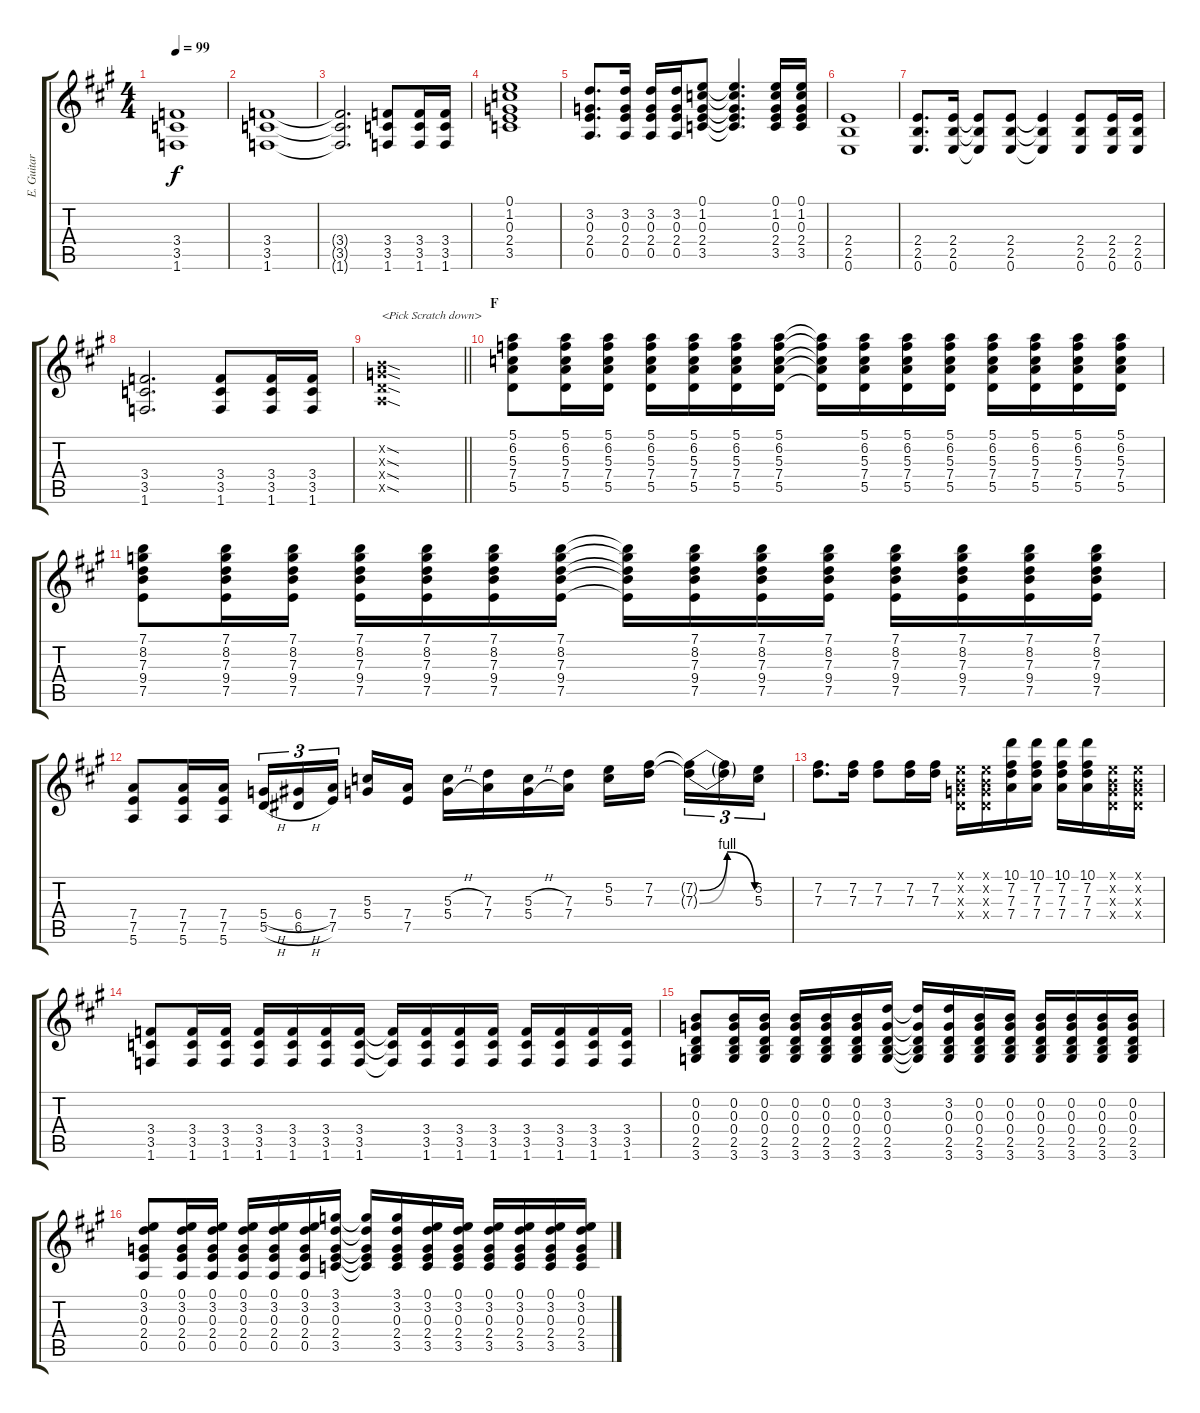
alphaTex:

\track ("E. Guitar I" "E. Guitar ") {instrument overdrivenguitar}
\staff {score tabs}
\tuning (E4 B3 G3 D3 A2 E2) {hide}
\ts (4 4)
\tempo 99
\clef g2
\ks a
(3.4{t} 3.5{t} 1.6{t}).1{dy f} |
(3.4 3.5 1.6).1 |
(3.4{t} 3.5{t} 1.6{t}).2{d} (3.4 3.5 1.6).8 (3.4 3.5 1.6).16 (3.4 3.5 1.6).16 |
(0.1 1.2 0.3 2.4 3.5).1 |
(3.2 0.3 2.4 0.5).8{d} (3.2 0.3 2.4 0.5).16 (3.2 0.3 2.4 0.5).16 (3.2 0.3 2.4 0.5).16 (0.1 1.2 0.3 2.4 3.5).8 (0.1{t} 1.2{t} 0.3{t} 2.4{t} 3.5{t}).4{d} (0.1 1.2 0.3 2.4 3.5).16 (0.1 1.2 0.3 2.4 3.5).16 |
(2.4 2.5 0.6).1 |
(2.4 2.5 0.6).8{d} (2.4 2.5 0.6).16 (2.4{t} 2.5{t} 0.6{t}).8 (2.4 2.5 0.6).8 (2.4{t} 2.5{t} 0.6{t}).4 (2.4 2.5 0.6).8 (2.4 2.5 0.6).16 (2.4 2.5 0.6).16 |
(3.4 3.5 1.6).2{d} (3.4 3.5 1.6).8 (3.4 3.5 1.6).16 (3.4 3.5 1.6).16 |
\barLineRight lightlight
(0.2{sod x} 0.3{sod x} 0.4{sod x} 0.5{sod x}).1{txt "<Pick Scratch down>"} |
\section ("" "F")
(5.1 6.2 5.3 7.4 5.5).8 (5.1 6.2 5.3 7.4 5.5).16 (5.1 6.2 5.3 7.4 5.5).16 (5.1 6.2 5.3 7.4 5.5).16 (5.1 6.2 5.3 7.4 5.5).16 (5.1 6.2 5.3 7.4 5.5).16 (5.1 6.2 5.3 7.4 5.5).16 (5.1{t} 6.2{t} 5.3{t} 7.4{t} 5.5{t}).16 (5.1 6.2 5.3 7.4 5.5).16 (5.1 6.2 5.3 7.4 5.5).16 (5.1 6.2 5.3 7.4 5.5).16 (5.1 6.2 5.3 7.4 5.5).16 (5.1 6.2 5.3 7.4 5.5).16 (5.1 6.2 5.3 7.4 5.5).16 (5.1 6.2 5.3 7.4 5.5).16 |
(7.1 8.2 7.3 9.4 7.5).8 (7.1 8.2 7.3 9.4 7.5).16 (7.1 8.2 7.3 9.4 7.5).16 (7.1 8.2 7.3 9.4 7.5).16 (7.1 8.2 7.3 9.4 7.5).16 (7.1 8.2 7.3 9.4 7.5).16 (7.1 8.2 7.3 9.4 7.5).16 (7.1{t} 8.2{t} 7.3{t} 9.4{t} 7.5{t}).16 (7.1 8.2 7.3 9.4 7.5).16 (7.1 8.2 7.3 9.4 7.5).16 (7.1 8.2 7.3 9.4 7.5).16 (7.1 8.2 7.3 9.4 7.5).16 (7.1 8.2 7.3 9.4 7.5).16 (7.1 8.2 7.3 9.4 7.5).16 (7.1 8.2 7.3 9.4 7.5).16 |
(7.4 7.5 5.6).8 (7.4 7.5 5.6).16 (7.4 7.5 5.6).16 (5.4{h} 5.5{h}).16{tu (3 2)} (6.4{h} 6.5{h}).16{tu (3 2)} (7.4 7.5).16{tu (3 2) beam splitsecondary} (5.3 5.4).16 (7.4 7.5).16 (5.3{h} 5.4{h}).16 (7.3 7.4).16 (5.3{h} 5.4{h}).16 (7.3 7.4).16 (5.2 5.3).16 (7.2 7.3).16{beam splitsecondary} (7.2{be (bendrelease 0 0 30 4 30 4 60 0) t} 7.3{be (bendrelease 0 0 30 4 30 4 60 0) t}).16{tu (3 2)} (7.2{t} 7.3{t}).16{tu (3 2)} (5.2 5.3).16{tu (3 2)} |
(7.2 7.3).8{d} (7.2 7.3).16 (7.2 7.3).8 (7.2 7.3).16 (7.2 7.3).16 (0.1{x} 0.2{x} 0.3{x} 0.4{x}).16 (0.1{x} 0.2{x} 0.3{x} 0.4{x}).16 (10.1 7.2 7.3 7.4).16 (10.1 7.2 7.3 7.4).16 (10.1 7.2 7.3 7.4).16 (10.1 7.2 7.3 7.4).16 (0.1{x} 0.2{x} 0.3{x} 0.4{x}).16 (0.1{x} 0.2{x} 0.3{x} 0.4{x}).16 |
(3.4 3.5 1.6).8 (3.4 3.5 1.6).16 (3.4 3.5 1.6).16 (3.4 3.5 1.6).16 (3.4 3.5 1.6).16 (3.4 3.5 1.6).16 (3.4 3.5 1.6).16 (3.4{t} 3.5{t} 1.6{t}).16 (3.4 3.5 1.6).16 (3.4 3.5 1.6).16 (3.4 3.5 1.6).16 (3.4 3.5 1.6).16 (3.4 3.5 1.6).16 (3.4 3.5 1.6).16 (3.4 3.5 1.6).16 |
(0.2 0.3 0.4 2.5 3.6).8 (0.2 0.3 0.4 2.5 3.6).16 (0.2 0.3 0.4 2.5 3.6).16 (0.2 0.3 0.4 2.5 3.6).16 (0.2 0.3 0.4 2.5 3.6).16 (0.2 0.3 0.4 2.5 3.6).16 (3.2 0.3 0.4 2.5 3.6).16 (3.2{t} 0.3{t} 0.4{t} 2.5{t} 3.6{t}).16 (3.2 0.3 0.4 2.5 3.6).16 (0.2 0.3 0.4 2.5 3.6).16 (0.2 0.3 0.4 2.5 3.6).16 (0.2 0.3 0.4 2.5 3.6).16 (0.2 0.3 0.4 2.5 3.6).16 (0.2 0.3 0.4 2.5 3.6).16 (0.2 0.3 0.4 2.5 3.6).16 |
(0.1 3.2 0.3 2.4 0.5).8 (0.1 3.2 0.3 2.4 0.5).16 (0.1 3.2 0.3 2.4 0.5).16 (0.1 3.2 0.3 2.4 0.5).16 (0.1 3.2 0.3 2.4 0.5).16 (0.1 3.2 0.3 2.4 0.5).16 (3.1 3.2 0.3 2.4 3.5).16 (3.1{t} 3.2{t} 0.3{t} 2.4{t} 3.5{t}).16 (3.1 3.2 0.3 2.4 3.5).16 (0.1 3.2 0.3 2.4 3.5).16 (0.1 3.2 0.3 2.4 3.5).16 (0.1 3.2 0.3 2.4 3.5).16 (0.1 3.2 0.3 2.4 3.5).16 (0.1 3.2 0.3 2.4 3.5).16 (0.1 3.2 0.3 2.4 3.5).16
